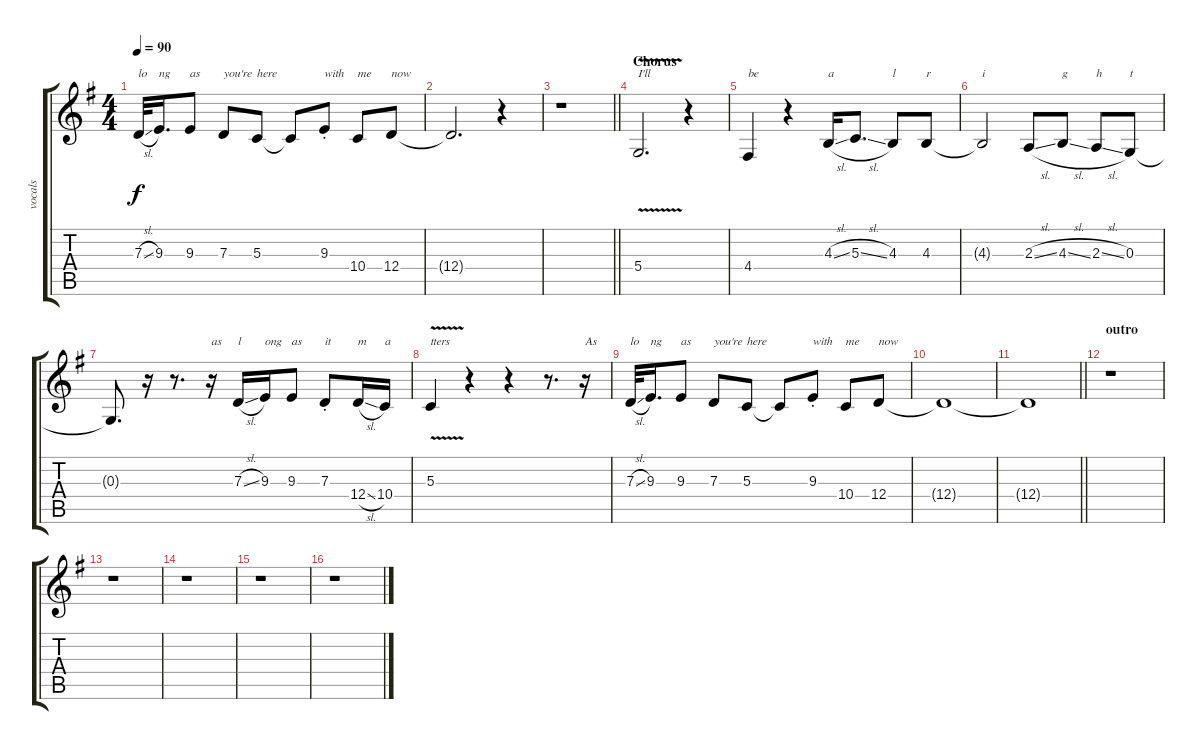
\track ("vocals" "vocals") {instrument lead2sawtooth}
\staff {score tabs}
\tuning (E4 B3 G3 D3 A2 E2) {hide}
\ts (4 4)
\tempo 90
\clef g2
\ks g
7.3{sl}.32{txt "lo" dy f} 9.3.16{d txt "ng"} 9.3.8{txt "as"} 7.3.8{txt "you're"} 5.3.8{txt "here"} 5.3{t}.8 9.3{st}.8{txt "with"} 10.4.8{txt "me"} 12.4.8{txt "now"} |
12.4{t}.2{d} r.4 |
\barLineRight lightlight
r.1 |
\section ("" "Chorus")
5.4{v}.2{d txt "I'll"} r.4 |
4.4.4{txt "be"} r.4 4.3{sl}.16{txt "a"} 5.3{sl}.8{d} 4.3.8{txt "l"} 4.3.8{txt "r"} |
4.3{t}.2{txt "i"} 2.3{sl}.8 4.3{sl}.8{txt "g"} 2.3{sl}.8{txt "h"} 0.3.8{txt "t"} |
0.3{t}.8{d} r.16 r.8{d} r.16{txt "as"} 7.3{sl}.16{txt "l"} 9.3.16{txt "ong"} 9.3.8{txt "as"} 7.3{st}.8{txt "it"} 12.4{sl}.16{txt "m"} 10.4.16{txt "a"} |
5.3{v}.4{txt "tters"} r.4 r.4 r.8{d} r.16{txt "As"} |
7.3{sl}.32{txt "lo"} 9.3.16{d txt "ng"} 9.3.8{txt "as"} 7.3.8{txt "you're"} 5.3.8{txt "here"} 5.3{t}.8 9.3{st}.8{txt "with"} 10.4.8{txt "me"} 12.4.8{txt "now"} |
12.4{t}.1 |
\barLineRight lightlight
12.4{t}.1 |
\section ("" "outro")
r.1 |
r.1 |
r.1 |
r.1 |
r.1
